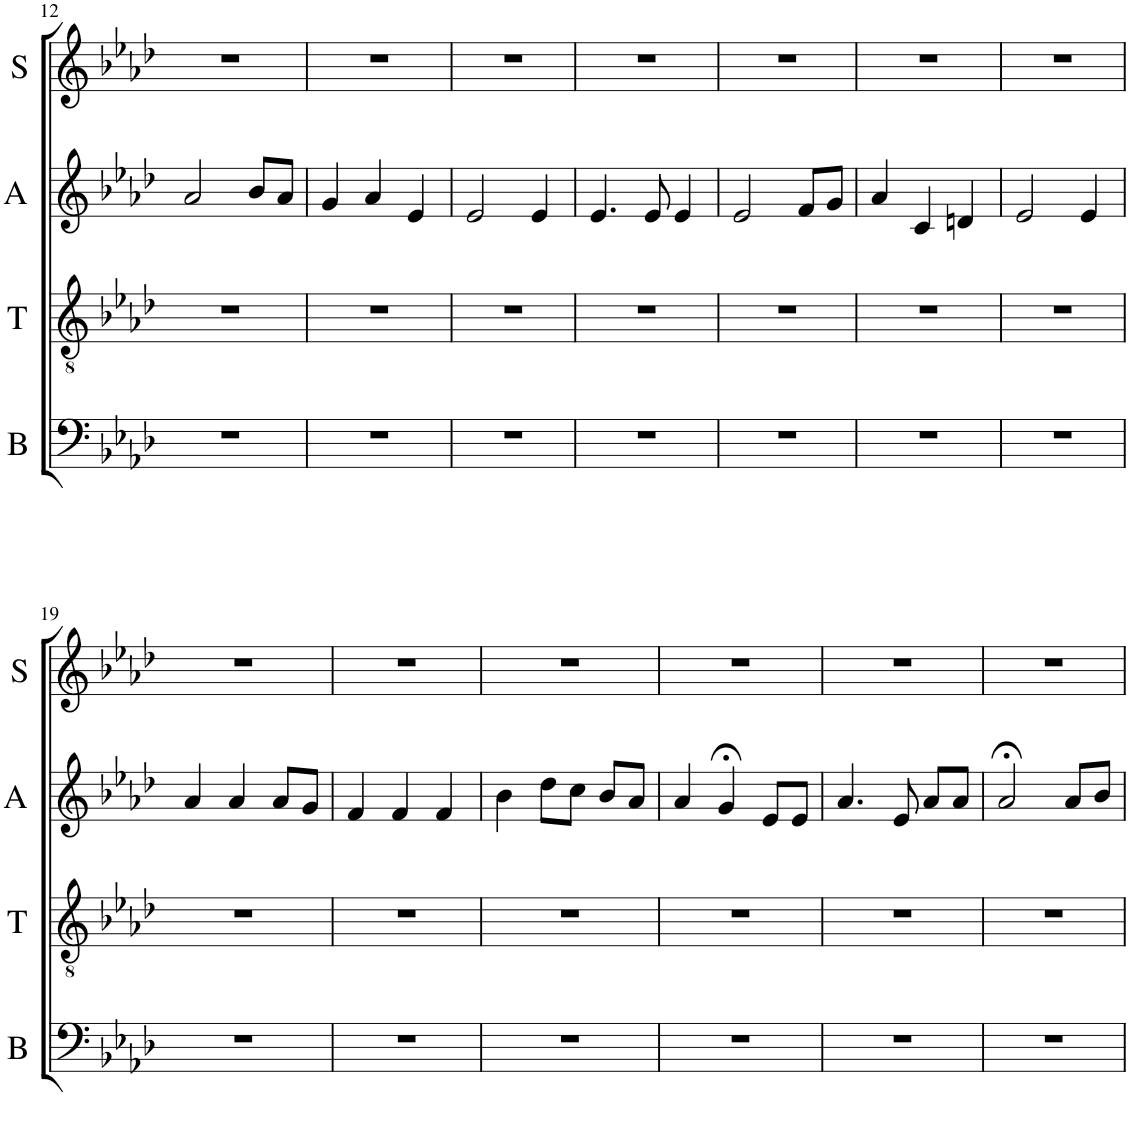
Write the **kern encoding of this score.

**kern	**kern	**kern	**kern
*part4	*part3	*part2	*part1
*staff4	*staff3	*staff2	*staff1
*I"Bass	*I"Tenor	*I"Alto	*I"Soprano
*I'B	*I'T	*I'A	*I'S
!!LO:PB:g=z
*clefF4	*clefGv2	*clefG2	*clefG2
*k[b-e-a-d-]	*k[b-e-a-d-]	*k[b-e-a-d-]	*k[b-e-a-d-]
*M3/4	*M3/4	*M3/4	*M3/4
=12	=12	=12	=12
2.r	2.r	2a-/	2.r
.	.	8b-/L	.
.	.	8a-/J	.
=13	=13	=13	=13
2.r	2.r	4g/	2.r
.	.	4a-/	.
.	.	4e-/	.
=14	=14	=14	=14
2.r	2.r	2e-/	2.r
.	.	4e-/	.
=15	=15	=15	=15
2.r	2.r	4.e-/	2.r
.	.	8e-/	.
.	.	4e-/	.
=16	=16	=16	=16
2.r	2.r	2e-/	2.r
.	.	8f/L	.
.	.	8g/J	.
=17	=17	=17	=17
2.r	2.r	4a-/	2.r
.	.	4c/	.
.	.	4dn/	.
=18	=18	=18	=18
2.r	2.r	2e-/	2.r
.	.	4e-/	.
!!LO:LB:g=z
=19	=19	=19	=19
2.r	2.r	4a-/	2.r
.	.	4a-/	.
.	.	8a-/L	.
.	.	8g/J	.
=20	=20	=20	=20
2.r	2.r	4f/	2.r
.	.	4f/	.
.	.	4f/	.
=21	=21	=21	=21
2.r	2.r	4b-\	2.r
.	.	8dd-\L	.
.	.	8cc\J	.
.	.	8b-/L	.
.	.	8a-/J	.
=22	=22	=22	=22
2.r	2.r	4a-/	2.r
.	.	4g;</	.
.	.	8e-/L	.
.	.	8e-/J	.
=23	=23	=23	=23
2.r	2.r	4.a-/	2.r
.	.	8e-/	.
.	.	8a-/L	.
.	.	8a-/J	.
=24	=24	=24	=24
2.r	2.r	2a-;</	2.r
.	.	8a-/L	.
.	.	8b-/J	.
=	=	=	=
*-	*-	*-	*-
